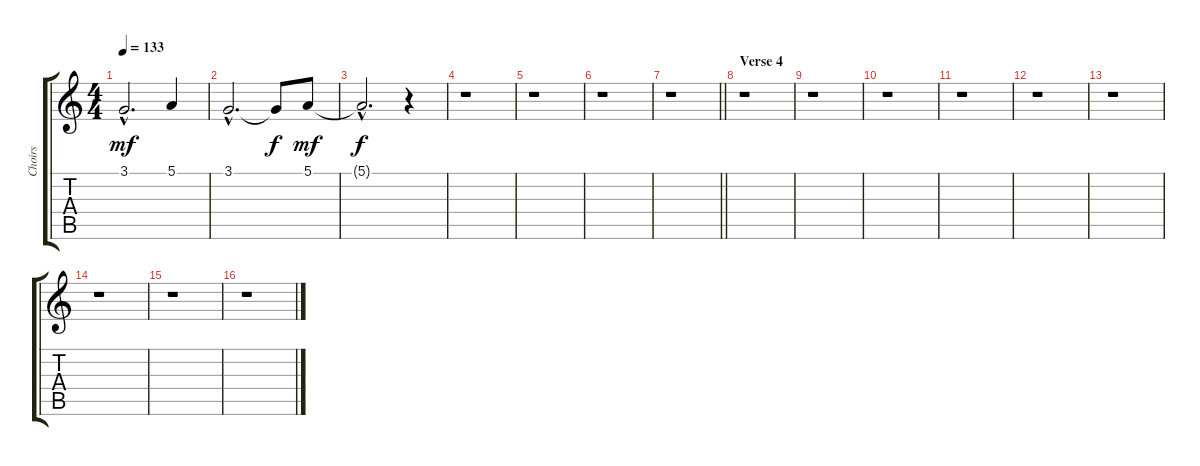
\track ("Choirs" "Choirs") {instrument choiraahs}
\staff {score tabs}
\tuning (E4 B3 G3 D3 A2 E2) {hide}
\ts (4 4)
\tempo 133
\clef g2
\ks c
3.1{hac}.2{d dy mf} 5.1.4 |
3.1{hac}.2{d} 3.1{t}.8{dy f} 5.1.8{dy mf} |
5.1{hac t}.2{d dy f} r.4 |
r.1 |
r.1 |
r.1 |
\barLineRight lightlight
r.1 |
\section ("" "Verse 4")
r.1 |
r.1 |
r.1 |
r.1 |
r.1 |
r.1 |
r.1 |
r.1 |
r.1
